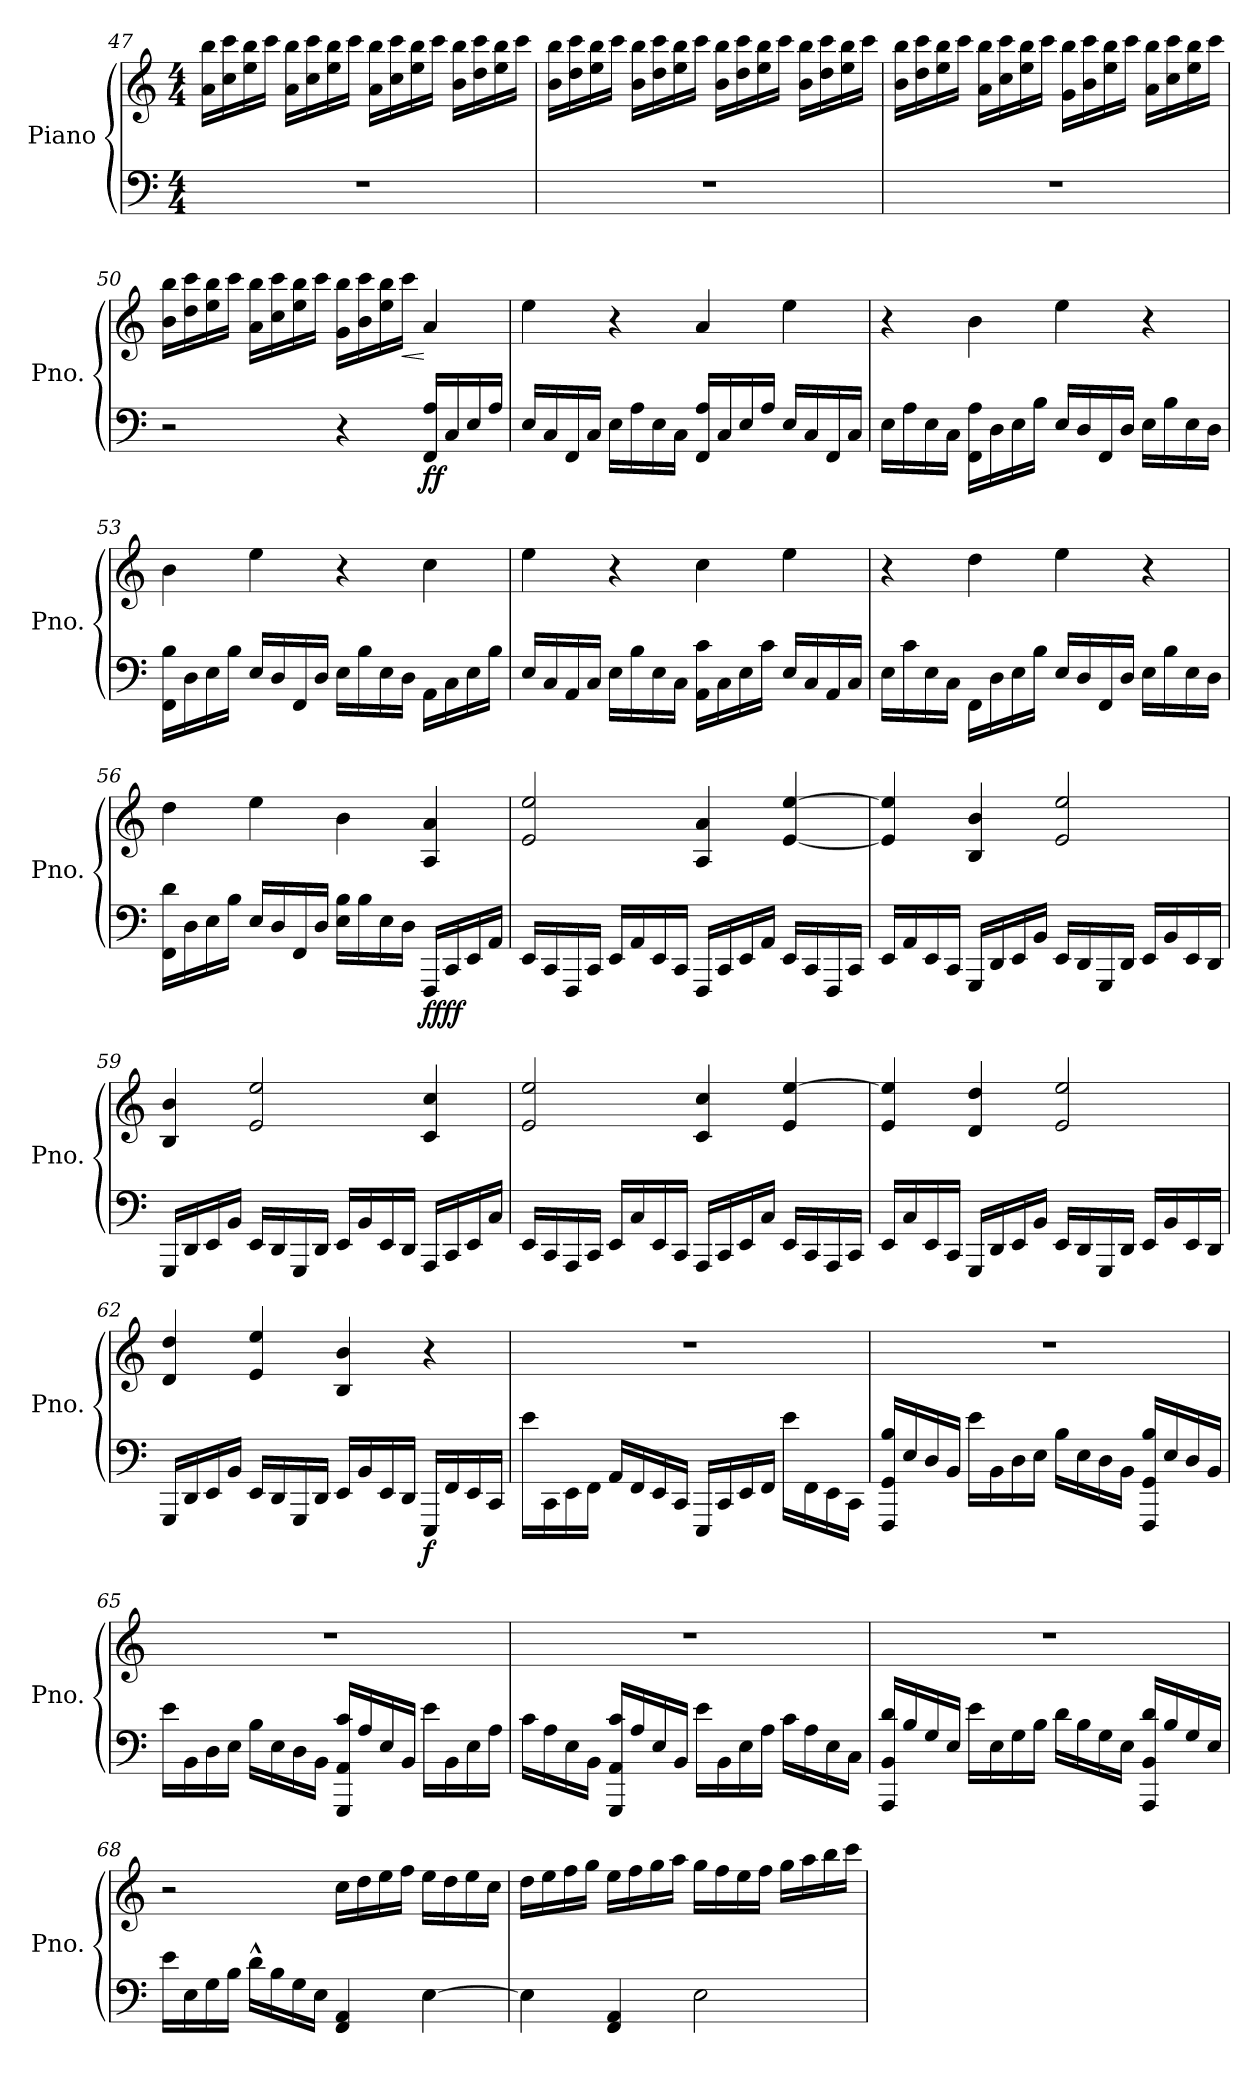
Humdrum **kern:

**kern	**kern	**dynam
*part1	*part1	*part1
*staff2	*staff1	*staff1/2
*I"Piano	*	*
*I'Pno.	*	*
!!LO:LB:g=z
*clefF4	*clefG2	*
*k[]	*k[]	*
*M4/4	*M4/4	*
=47	=47	=47
1r	16a\ 16bb\LL	.
.	16cc\ 16ccc\	.
.	16ee\ 16bb\	.
.	16ccc\JJ	.
.	16a\ 16bb\LL	.
.	16cc\ 16ccc\	.
.	16ee\ 16bb\	.
.	16ccc\JJ	.
.	16a\ 16bb\LL	.
.	16cc\ 16ccc\	.
.	16ee\ 16bb\	.
.	16ccc\JJ	.
.	16b\ 16bb\LL	.
.	16dd\ 16ccc\	.
.	16ee\ 16bb\	.
.	16ccc\JJ	.
=48	=48	=48
1r	16b\ 16bb\LL	.
.	16dd\ 16ccc\	.
.	16ee\ 16bb\	.
.	16ccc\JJ	.
.	16b\ 16bb\LL	.
.	16dd\ 16ccc\	.
.	16ee\ 16bb\	.
.	16ccc\JJ	.
.	16b\ 16bb\LL	.
.	16dd\ 16ccc\	.
.	16ee\ 16bb\	.
.	16ccc\JJ	.
.	16b\ 16bb\LL	.
.	16dd\ 16ccc\	.
.	16ee\ 16bb\	.
.	16ccc\JJ	.
!!LO:LB:g=z
=49	=49	=49
1r	16b\ 16bb\LL	.
.	16dd\ 16ccc\	.
.	16ee\ 16bb\	.
.	16ccc\JJ	.
.	16a\ 16bb\LL	.
.	16cc\ 16ccc\	.
.	16ee\ 16bb\	.
.	16ccc\JJ	.
.	16g\ 16bb\LL	.
.	16b\ 16ccc\	.
.	16ee\ 16bb\	.
.	16ccc\JJ	.
.	16a\ 16bb\LL	.
.	16cc\ 16ccc\	.
.	16ee\ 16bb\	.
.	16ccc\JJ	.
=50	=50	=50
2r	16b\ 16bb\LL	.
.	16dd\ 16ccc\	.
.	16ee\ 16bb\	.
.	16ccc\JJ	.
.	16a\ 16bb\LL	.
.	16cc\ 16ccc\	.
.	16ee\ 16bb\	.
.	16ccc\JJ	.
4r	16g\ 16bb\LL	.
.	16b\ 16ccc\	.
.	16ee\ 16bb\	.
!	!	!LO:HP:b
.	16ccc\JJ	<
!	!	!LO:DY:n=1:b=2
!	!	!LO:DY:n=2:b
16FF/ 16A/LL	4a/	[ f f
16C/	.	.
16E/	.	.
16A/JJ	.	.
!!LO:PB:g=z
=51	=51	=51
16E/LL	4ee\	.
16C/	.	.
16FF/	.	.
16C/JJ	.	.
16E\LL	4r	.
16A\	.	.
16E\	.	.
16C\JJ	.	.
16FF/ 16A/LL	4a/	.
16C/	.	.
16E/	.	.
16A/JJ	.	.
16E/LL	4ee\	.
16C/	.	.
16FF/	.	.
16C/JJ	.	.
=52	=52	=52
16E\LL	4r	.
16A\	.	.
16E\	.	.
16C\JJ	.	.
16FF\ 16A\LL	4b\	.
16D\	.	.
16E\	.	.
16B\JJ	.	.
16E/LL	4ee\	.
16D/	.	.
16FF/	.	.
16D/JJ	.	.
16E\LL	4r	.
16B\	.	.
16E\	.	.
16D\JJ	.	.
=53	=53	=53
16FF\ 16B\LL	4b\	.
16D\	.	.
16E\	.	.
16B\JJ	.	.
16E/LL	4ee\	.
16D/	.	.
16FF/	.	.
16D/JJ	.	.
16E\LL	4r	.
16B\	.	.
16E\	.	.
16D\JJ	.	.
16AA\LL	4cc\	.
16C\	.	.
16E\	.	.
16B\JJ	.	.
!!LO:LB:g=z
=54	=54	=54
16E/LL	4ee\	.
16C/	.	.
16AA/	.	.
16C/JJ	.	.
16E\LL	4r	.
16B\	.	.
16E\	.	.
16C\JJ	.	.
16AA\ 16c\LL	4cc\	.
16C\	.	.
16E\	.	.
16c\JJ	.	.
16E/LL	4ee\	.
16C/	.	.
16AA/	.	.
16C/JJ	.	.
=55	=55	=55
16E\LL	4r	.
16c\	.	.
16E\	.	.
16C\JJ	.	.
16FF\LL	4dd\	.
16D\	.	.
16E\	.	.
16B\JJ	.	.
16E/LL	4ee\	.
16D/	.	.
16FF/	.	.
16D/JJ	.	.
16E\LL	4r	.
16B\	.	.
16E\	.	.
16D\JJ	.	.
=56	=56	=56
16FF\ 16d\LL	4dd\	.
16D\	.	.
16E\	.	.
16B\JJ	.	.
16E/LL	4ee\	.
16D/	.	.
16FF/	.	.
16D/JJ	.	.
16E\ 16B\LL	4b\	.
16B\	.	.
16E\	.	.
16D\JJ	.	.
!	!	!LO:DY:b=2
!	!	!LO:DY:n=1:b
16FFF/LL	4A/ 4a/	ff ff
16CC/	.	.
16EE/	.	.
16AA/JJ	.	.
!!LO:LB:g=z
=57	=57	=57
16EE/LL	2e/ 2ee/	.
16CC/	.	.
16FFF/	.	.
16CC/JJ	.	.
16EE/LL	.	.
16AA/	.	.
16EE/	.	.
16CC/JJ	.	.
16FFF/LL	4A/ 4a/	.
16CC/	.	.
16EE/	.	.
16AA/JJ	.	.
16EE/LL	[4e/ [4ee/	.
16CC/	.	.
16FFF/	.	.
16CC/JJ	.	.
=58	=58	=58
16EE/LL	4e/] 4ee/]	.
16AA/	.	.
16EE/	.	.
16CC/JJ	.	.
16GGG/LL	4B/ 4b/	.
16DD/	.	.
16EE/	.	.
16BB/JJ	.	.
16EE/LL	2e/ 2ee/	.
16DD/	.	.
16GGG/	.	.
16DD/JJ	.	.
16EE/LL	.	.
16BB/	.	.
16EE/	.	.
16DD/JJ	.	.
!!LO:LB:g=z
=59	=59	=59
16GGG/LL	4B/ 4b/	.
16DD/	.	.
16EE/	.	.
16BB/JJ	.	.
16EE/LL	2e/ 2ee/	.
16DD/	.	.
16GGG/	.	.
16DD/JJ	.	.
16EE/LL	.	.
16BB/	.	.
16EE/	.	.
16DD/JJ	.	.
16AAA/LL	4c/ 4cc/	.
16CC/	.	.
16EE/	.	.
16C/JJ	.	.
=60	=60	=60
16EE/LL	2e/ 2ee/	.
16CC/	.	.
16AAA/	.	.
16CC/JJ	.	.
16EE/LL	.	.
16C/	.	.
16EE/	.	.
16CC/JJ	.	.
16AAA/LL	4c/ 4cc/	.
16CC/	.	.
16EE/	.	.
16C/JJ	.	.
16EE/LL	4e/ [4ee/	.
16CC/	.	.
16AAA/	.	.
16CC/JJ	.	.
!!LO:LB:g=z
=61	=61	=61
16EE/LL	4e/ 4ee/]	.
16C/	.	.
16EE/	.	.
16CC/JJ	.	.
16GGG/LL	4d/ 4dd/	.
16DD/	.	.
16EE/	.	.
16BB/JJ	.	.
16EE/LL	2e/ 2ee/	.
16DD/	.	.
16GGG/	.	.
16DD/JJ	.	.
16EE/LL	.	.
16BB/	.	.
16EE/	.	.
16DD/JJ	.	.
=62	=62	=62
16GGG/LL	4d/ 4dd/	.
16DD/	.	.
16EE/	.	.
16BB/JJ	.	.
16EE/LL	4e/ 4ee/	.
16DD/	.	.
16GGG/	.	.
16DD/JJ	.	.
16EE/LL	4B/ 4b/	.
16BB/	.	.
16EE/	.	.
16DD/JJ	.	.
!	!	!LO:DY:b=2
16EEE/LL	4r	f
16FF/	.	.
16EE/	.	.
16CC/JJ	.	.
!!LO:PB:g=z
=63	=63	=63
16e\LL	1r	.
16CC\	.	.
16EE\	.	.
16FF\JJ	.	.
16AA/LL	.	.
16FF/	.	.
16EE/	.	.
16CC/JJ	.	.
16EEE/LL	.	.
16CC/	.	.
16EE/	.	.
16FF/JJ	.	.
16e\LL	.	.
16FF\	.	.
16EE\	.	.
16CC\JJ	.	.
=64	=64	=64
16FFF/ 16GG/ 16B/LL	1r	.
16E/	.	.
16D/	.	.
16BB/JJ	.	.
16e\LL	.	.
16BB\	.	.
16D\	.	.
16E\JJ	.	.
16B\LL	.	.
16E\	.	.
16D\	.	.
16BB\JJ	.	.
16FFF/ 16GG/ 16B/LL	.	.
16E/	.	.
16D/	.	.
16BB/JJ	.	.
!!LO:LB:g=z
=65	=65	=65
16e\LL	1r	.
16BB\	.	.
16D\	.	.
16E\JJ	.	.
16B\LL	.	.
16E\	.	.
16D\	.	.
16BB\JJ	.	.
16GGG/ 16AA/ 16c/LL	.	.
16A/	.	.
16E/	.	.
16BB/JJ	.	.
16e\LL	.	.
16BB\	.	.
16E\	.	.
16A\JJ	.	.
=66	=66	=66
16c\LL	1r	.
16A\	.	.
16E\	.	.
16BB\JJ	.	.
16GGG/ 16AA/ 16c/LL	.	.
16A/	.	.
16E/	.	.
16BB/JJ	.	.
16e\LL	.	.
16BB\	.	.
16E\	.	.
16A\JJ	.	.
16c\LL	.	.
16A\	.	.
16E\	.	.
16C\JJ	.	.
=67	=67	=67
16AAA/ 16BB/ 16d/LL	1r	.
16B/	.	.
16G/	.	.
16E/JJ	.	.
16e\LL	.	.
16E\	.	.
16G\	.	.
16B\JJ	.	.
16d\LL	.	.
16B\	.	.
16G\	.	.
16E\JJ	.	.
16AAA/ 16BB/ 16d/LL	.	.
16B/	.	.
16G/	.	.
16E/JJ	.	.
!!LO:LB:g=z
=68	=68	=68
16e\LL	2r	.
16E\	.	.
16G\	.	.
16B\JJ	.	.
16d^^\LL	.	.
16B\	.	.
16G\	.	.
16E\JJ	.	.
4FF/ 4AA/	16cc\LL	.
.	16dd\	.
.	16ee\	.
.	16ff\JJ	.
[4E\	16ee\LL	.
.	16dd\	.
.	16ee\	.
.	16cc\JJ	.
=69	=69	=69
4E\]	16dd\LL	.
.	16ee\	.
.	16ff\	.
.	16gg\JJ	.
4FF/ 4AA/	16ee\LL	.
.	16ff\	.
.	16gg\	.
.	16aa\JJ	.
2E\	16gg\LL	.
.	16ff\	.
.	16ee\	.
.	16ff\JJ	.
.	16gg\LL	.
.	16aa\	.
.	16bb\	.
.	16ccc\JJ	.
=	=	=
*-	*-	*-
